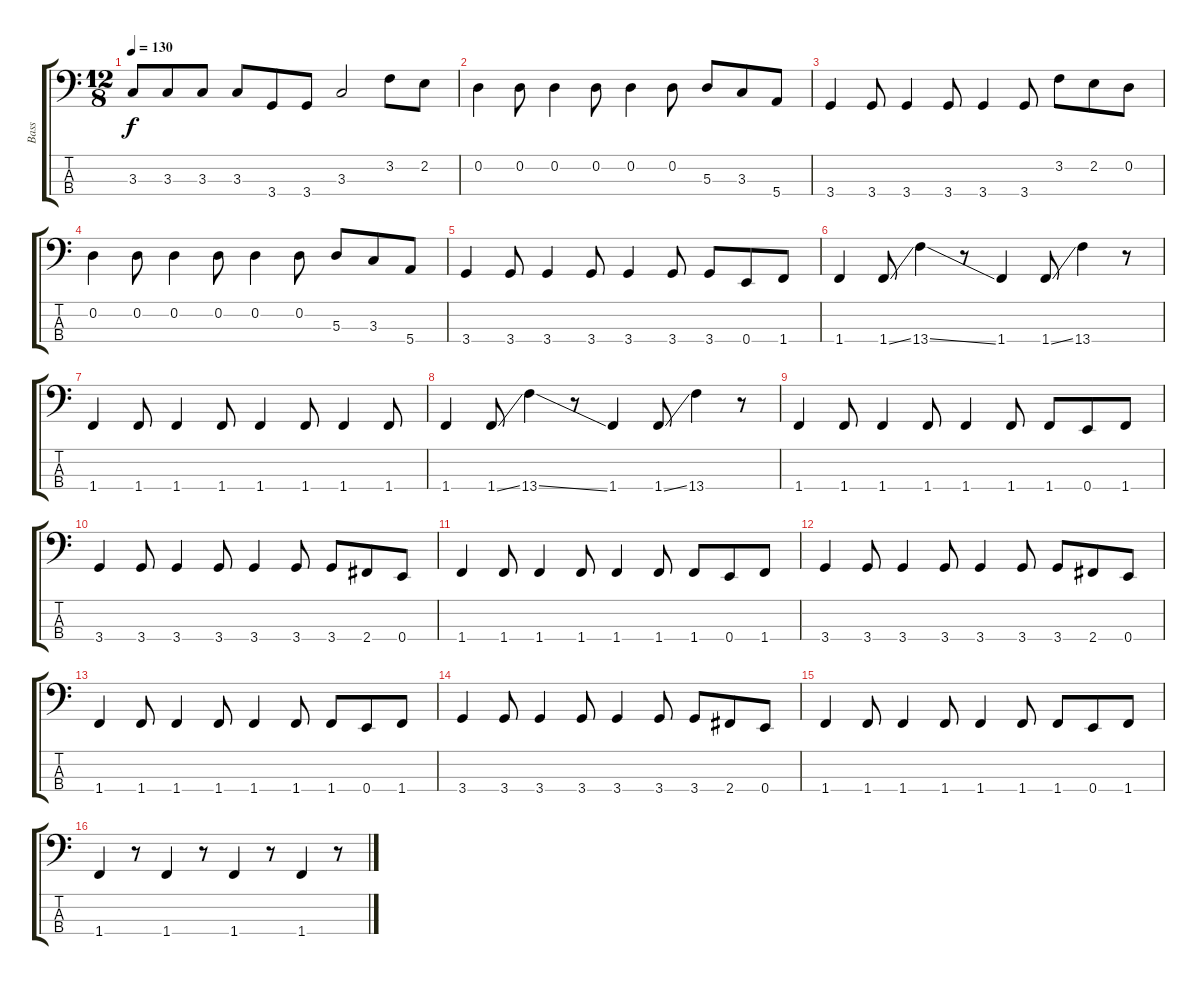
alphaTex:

\track ("Bass" "Bass") {instrument electricbassfinger}
\staff {score tabs}
\tuning (G2 D2 A1 E1) {hide}
\ts (12 8)
\tempo 130
\clef f4
\ks c
3.3.8{dy f} 3.3.8 3.3.8 3.3.8 3.4.8 3.4.8 3.3.2 3.2.8 2.2.8 |
0.2.4 0.2.8 0.2.4 0.2.8 0.2.4 0.2.8 5.3.8 3.3.8 5.4.8 |
3.4.4 3.4.8 3.4.4 3.4.8 3.4.4 3.4.8 3.2.8 2.2.8 0.2.8 |
0.2.4 0.2.8 0.2.4 0.2.8 0.2.4 0.2.8 5.3.8 3.3.8 5.4.8 |
3.4.4 3.4.8 3.4.4 3.4.8 3.4.4 3.4.8 3.4.8 0.4.8 1.4.8 |
1.4.4 1.4{ss}.8 13.4{ss}.4 r.8 1.4.4 1.4{ss}.8 13.4.4 r.8 |
1.4.4 1.4.8 1.4.4 1.4.8 1.4.4 1.4.8 1.4.4 1.4.8 |
1.4.4 1.4{ss}.8 13.4{ss}.4 r.8 1.4.4 1.4{ss}.8 13.4.4 r.8 |
1.4.4 1.4.8 1.4.4 1.4.8 1.4.4 1.4.8 1.4.8 0.4.8 1.4.8 |
3.4.4 3.4.8 3.4.4 3.4.8 3.4.4 3.4.8 3.4.8 2.4.8 0.4.8 |
1.4.4 1.4.8 1.4.4 1.4.8 1.4.4 1.4.8 1.4.8 0.4.8 1.4.8 |
3.4.4 3.4.8 3.4.4 3.4.8 3.4.4 3.4.8 3.4.8 2.4.8 0.4.8 |
1.4.4 1.4.8 1.4.4 1.4.8 1.4.4 1.4.8 1.4.8 0.4.8 1.4.8 |
3.4.4 3.4.8 3.4.4 3.4.8 3.4.4 3.4.8 3.4.8 2.4.8 0.4.8 |
1.4.4 1.4.8 1.4.4 1.4.8 1.4.4 1.4.8 1.4.8 0.4.8 1.4.8 |
1.4.4 r.8 1.4.4 r.8 1.4.4 r.8 1.4.4 r.8
